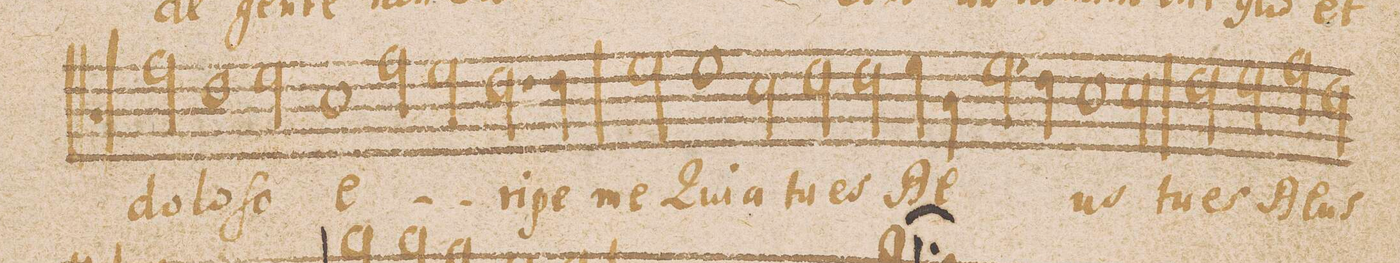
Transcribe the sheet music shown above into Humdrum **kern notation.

**kern	**text
*I"Alto	*
*clefC3	*
*k[]	*
*met(C)	*
*M2/1	*
2g\	do-
1e\	-lo-
=19-	=19-
2f\	-ſo
1d	e-
=20-	=20-
2g\	.
2f\	.
2.e\	-ri-
4e\	-ge
=21-	=21-
2f\	me
1f	Qui-
2d\	-a
=22-	=22-
2e\	tu
2e\	es
4f\	De-
4c\	.
2.f\	.
=23-	=23-
4e\	.
1d	-us
2d\	tu
=24-	=24-
2e\	es
2f\	.
2g\	De-
2e\	-us
=25-	=25-
*-	*-
